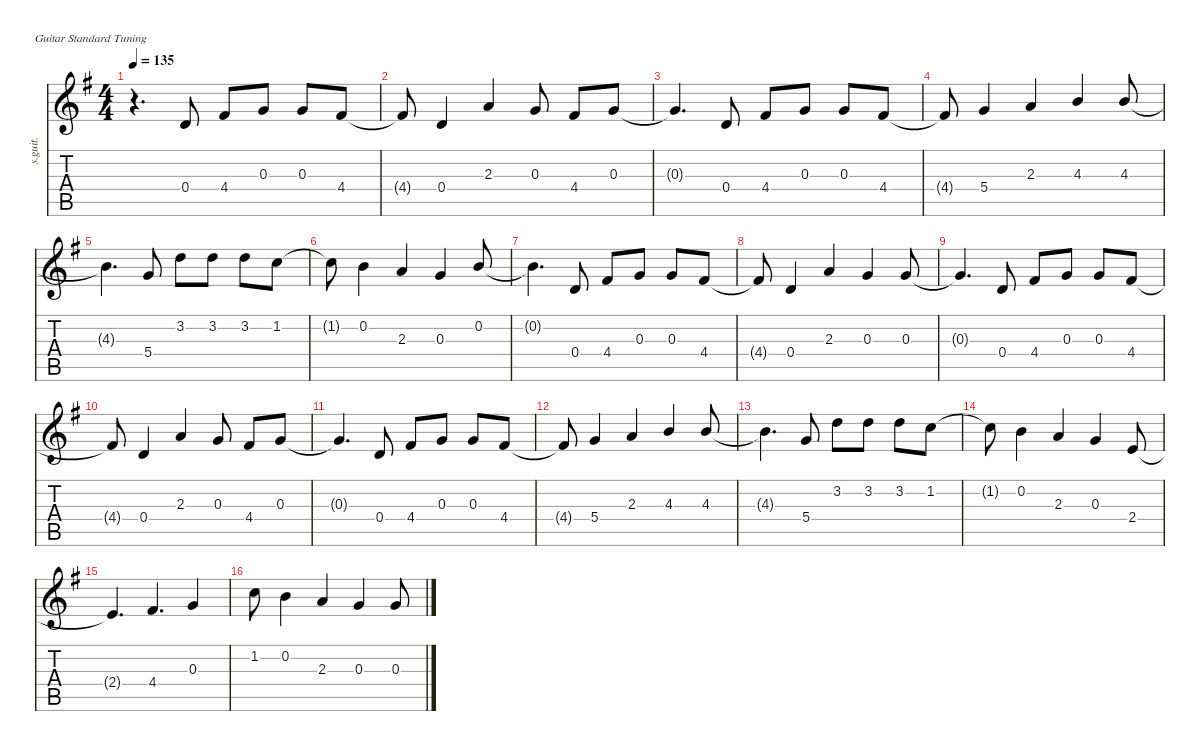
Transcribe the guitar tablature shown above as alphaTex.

\defaultSystemsLayout 4
\hideDynamics
\bracketExtendMode nobrackets
\track ("lead vocals" "s.guit.") {instrument acousticguitarsteel}
\staff {score tabs}
\tuning (E4 B3 G3 D3 A2 E2)
\ts (4 4)
\tempo 135
\clef g2
\ks g
r.4{d dy mf instrument acousticguitarsteel beam Down} 0.4{acc forcenatural}.8{beam Up} 4.4{acc #}.8{beam Up} 0.3{acc forcenatural}.8{beam Up} 0.3{acc forcenatural}.8{beam Up} 4.4{acc #}.8{beam Up} |
4.4{t acc #}.8{beam Up} 0.4{acc forcenatural}.4{beam Up} 2.3{acc forcenatural}.4{beam Up} 0.3{acc forcenatural}.8{beam Up} 4.4{acc #}.8{beam Up} 0.3{acc forcenatural}.8{beam Up} |
0.3{t acc forcenatural}.4{d beam Up} 0.4{acc forcenatural}.8{beam Up} 4.4{acc #}.8{beam Up} 0.3{acc forcenatural}.8{beam Up} 0.3{acc forcenatural}.8{beam Up} 4.4{acc #}.8{beam Up} |
4.4{t acc #}.8{beam Up} 5.4{acc forcenatural}.4{beam Up} 2.3{acc forcenatural}.4{beam Up} 4.3{acc forcenatural}.4{beam Up} 4.3{acc forcenatural}.8{beam Up} |
4.3{t acc forcenatural}.4{d beam Down} 5.4{acc forcenatural}.8{beam Up} 3.2{acc forcenatural}.8{beam Down} 3.2{acc forcenatural}.8{beam Down} 3.2{acc forcenatural}.8{beam Down} 1.2{acc forcenatural}.8{beam Down} |
1.2{t acc forcenatural}.8{beam Down} 0.2{acc forcenatural}.4{beam Down} 2.3{acc forcenatural}.4{beam Up} 0.3{acc forcenatural}.4{beam Up} 0.2{acc forcenatural}.8{beam Up} |
0.2{t acc forcenatural}.4{d beam Down} 0.4{acc forcenatural}.8{beam Up} 4.4{acc #}.8{beam Up} 0.3{acc forcenatural}.8{beam Up} 0.3{acc forcenatural}.8{beam Up} 4.4{acc #}.8{beam Up} |
4.4{t acc #}.8{beam Up} 0.4{acc forcenatural}.4{beam Up} 2.3{acc forcenatural}.4{beam Up} 0.3{acc forcenatural}.4{beam Up} 0.3{acc forcenatural}.8{beam Up} |
0.3{t acc forcenatural}.4{d beam Up} 0.4{acc forcenatural}.8{beam Up} 4.4{acc #}.8{beam Up} 0.3{acc forcenatural}.8{beam Up} 0.3{acc forcenatural}.8{beam Up} 4.4{acc #}.8{beam Up} |
4.4{t acc #}.8{beam Up} 0.4{acc forcenatural}.4{beam Up} 2.3{acc forcenatural}.4{beam Up} 0.3{acc forcenatural}.8{beam Up} 4.4{acc #}.8{beam Up} 0.3{acc forcenatural}.8{beam Up} |
0.3{t acc forcenatural}.4{d beam Up} 0.4{acc forcenatural}.8{beam Up} 4.4{acc #}.8{beam Up} 0.3{acc forcenatural}.8{beam Up} 0.3{acc forcenatural}.8{beam Up} 4.4{acc #}.8{beam Up} |
4.4{t acc #}.8{beam Up} 5.4{acc forcenatural}.4{beam Up} 2.3{acc forcenatural}.4{beam Up} 4.3{acc forcenatural}.4{beam Up} 4.3{acc forcenatural}.8{beam Up} |
4.3{t acc forcenatural}.4{d beam Down} 5.4{acc forcenatural}.8{beam Up} 3.2{acc forcenatural}.8{beam Down} 3.2{acc forcenatural}.8{beam Down} 3.2{acc forcenatural}.8{beam Down} 1.2{acc forcenatural}.8{beam Down} |
1.2{t acc forcenatural}.8{beam Down} 0.2{acc forcenatural}.4{beam Down} 2.3{acc forcenatural}.4{beam Up} 0.3{acc forcenatural}.4{beam Up} 2.4{acc forcenatural}.8{beam Up} |
2.4{t acc forcenatural}.4{d beam Up} 4.4{acc #}.4{d beam Up} 0.3{acc forcenatural}.4{beam Up} |
1.2{acc forcenatural}.8{beam Down} 0.2{acc forcenatural}.4{beam Down} 2.3{acc forcenatural}.4{beam Up} 0.3{acc forcenatural}.4{beam Up} 0.3{acc forcenatural}.8{beam Up}
